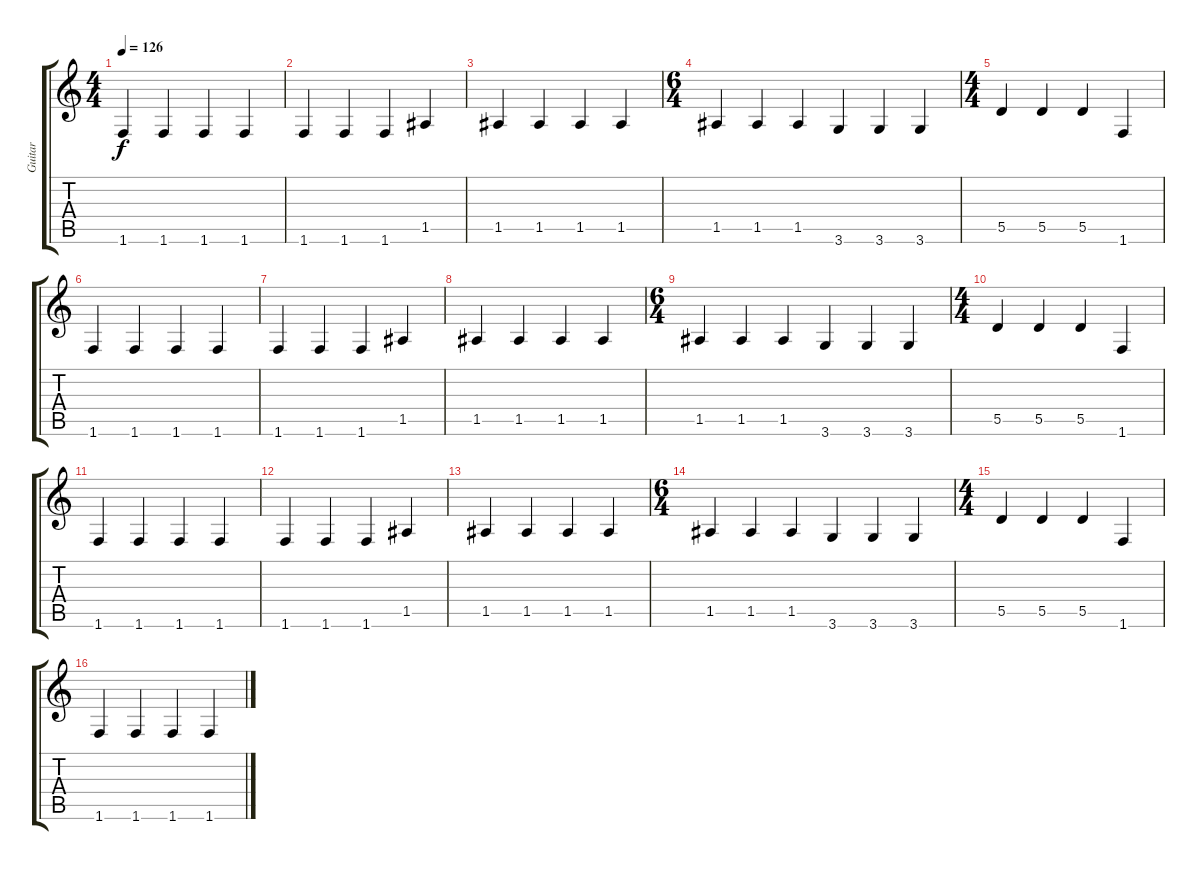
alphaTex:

\track ("Guitar" "Guitar") {instrument distortionguitar}
\staff {score tabs}
\tuning (E4 B3 G3 D3 A2 E2) {hide}
\ts (4 4)
\tempo 126
\clef g2
\ks c
1.6.4{dy f} 1.6.4 1.6.4 1.6.4 |
1.6.4 1.6.4 1.6.4 1.5.4 |
1.5.4 1.5.4 1.5.4 1.5.4 |
\ts (6 4)
1.5.4 1.5.4 1.5.4 3.6.4 3.6.4 3.6.4 |
\ts (4 4)
5.5.4{volume 7 balance 16} 5.5.4 5.5.4 1.6.4 |
1.6.4 1.6.4 1.6.4 1.6.4 |
1.6.4 1.6.4 1.6.4 1.5.4 |
1.5.4 1.5.4 1.5.4 1.5.4 |
\ts (6 4)
1.5.4 1.5.4 1.5.4 3.6.4 3.6.4 3.6.4 |
\ts (4 4)
5.5.4 5.5.4 5.5.4 1.6.4 |
1.6.4 1.6.4 1.6.4 1.6.4 |
1.6.4 1.6.4 1.6.4 1.5.4 |
1.5.4 1.5.4 1.5.4 1.5.4 |
\ts (6 4)
1.5.4 1.5.4 1.5.4 3.6.4 3.6.4 3.6.4 |
\ts (4 4)
5.5.4 5.5.4 5.5.4 1.6.4 |
1.6.4 1.6.4 1.6.4 1.6.4
